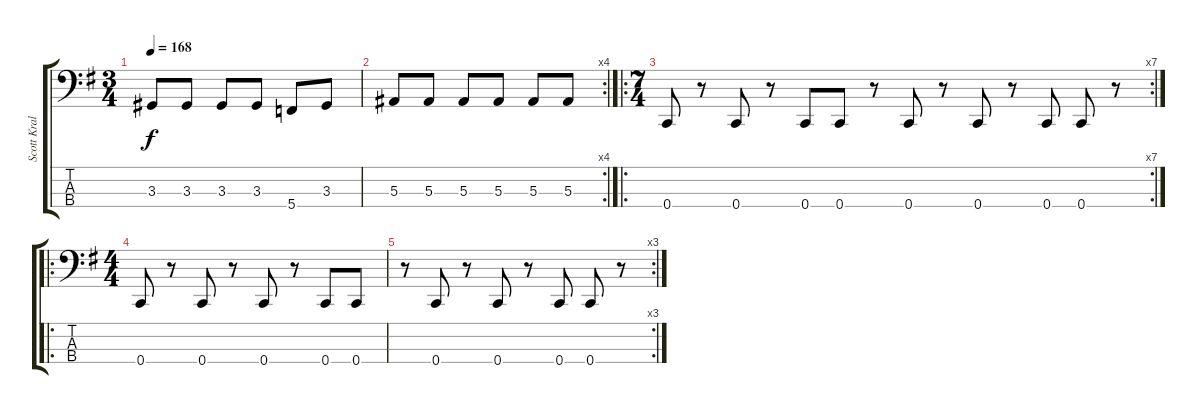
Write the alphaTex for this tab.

\track ("Scott Krall" "Scott Kral") {instrument electricbassfinger}
\staff {score tabs}
\tuning (Eb2 Bb1 F1 C1) {hide}
\ts (3 4)
\tempo 168
\clef f4
\ks g
3.3.8{dy f} 3.3.8 3.3.8 3.3.8 5.4.8 3.3.8 |
\rc 4
5.3.8 5.3.8 5.3.8 5.3.8 5.3.8 5.3.8 |
\ro
\rc 7
\ts (7 4)
0.4.8 r.8 0.4.8 r.8 0.4.8 0.4.8 r.8 0.4.8 r.8 0.4.8 r.8 0.4.8 0.4.8 r.8 |
\ro
\ts (4 4)
0.4.8 r.8 0.4.8 r.8 0.4.8 r.8 0.4.8 0.4.8 |
\rc 3
r.8 0.4.8 r.8 0.4.8 r.8 0.4.8 0.4.8 r.8
